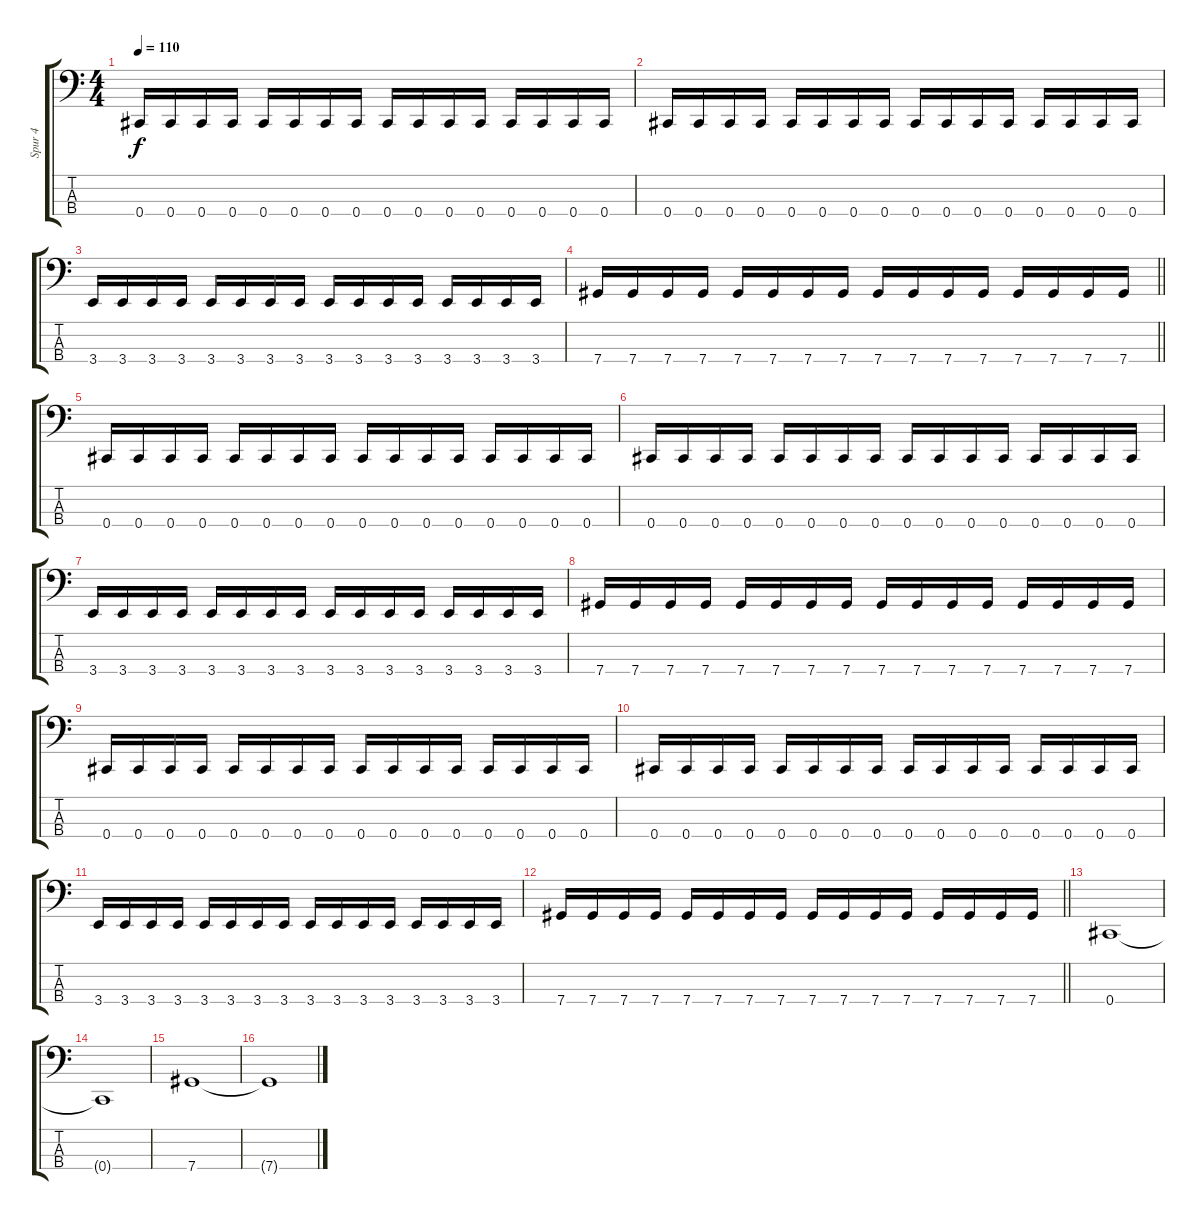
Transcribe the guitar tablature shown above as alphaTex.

\track ("Spur 4" "Spur 4") {instrument electricbasspick}
\staff {score tabs}
\tuning (E2 B1 Gb1 Db1) {hide}
\ts (4 4)
\tempo 110
\clef f4
\ks c
0.4.16{dy f} 0.4.16 0.4.16 0.4.16 0.4.16 0.4.16 0.4.16 0.4.16 0.4.16 0.4.16 0.4.16 0.4.16 0.4.16 0.4.16 0.4.16 0.4.16 |
0.4.16 0.4.16 0.4.16 0.4.16 0.4.16 0.4.16 0.4.16 0.4.16 0.4.16 0.4.16 0.4.16 0.4.16 0.4.16 0.4.16 0.4.16 0.4.16 |
3.4.16 3.4.16 3.4.16 3.4.16 3.4.16 3.4.16 3.4.16 3.4.16 3.4.16 3.4.16 3.4.16 3.4.16 3.4.16 3.4.16 3.4.16 3.4.16 |
\barLineRight lightlight
7.4.16 7.4.16 7.4.16 7.4.16 7.4.16 7.4.16 7.4.16 7.4.16 7.4.16 7.4.16 7.4.16 7.4.16 7.4.16 7.4.16 7.4.16 7.4.16 |
0.4.16 0.4.16 0.4.16 0.4.16 0.4.16 0.4.16 0.4.16 0.4.16 0.4.16 0.4.16 0.4.16 0.4.16 0.4.16 0.4.16 0.4.16 0.4.16 |
0.4.16 0.4.16 0.4.16 0.4.16 0.4.16 0.4.16 0.4.16 0.4.16 0.4.16 0.4.16 0.4.16 0.4.16 0.4.16 0.4.16 0.4.16 0.4.16 |
3.4.16 3.4.16 3.4.16 3.4.16 3.4.16 3.4.16 3.4.16 3.4.16 3.4.16 3.4.16 3.4.16 3.4.16 3.4.16 3.4.16 3.4.16 3.4.16 |
7.4.16 7.4.16 7.4.16 7.4.16 7.4.16 7.4.16 7.4.16 7.4.16 7.4.16 7.4.16 7.4.16 7.4.16 7.4.16 7.4.16 7.4.16 7.4.16 |
0.4.16 0.4.16 0.4.16 0.4.16 0.4.16 0.4.16 0.4.16 0.4.16 0.4.16 0.4.16 0.4.16 0.4.16 0.4.16 0.4.16 0.4.16 0.4.16 |
0.4.16 0.4.16 0.4.16 0.4.16 0.4.16 0.4.16 0.4.16 0.4.16 0.4.16 0.4.16 0.4.16 0.4.16 0.4.16 0.4.16 0.4.16 0.4.16 |
3.4.16 3.4.16 3.4.16 3.4.16 3.4.16 3.4.16 3.4.16 3.4.16 3.4.16 3.4.16 3.4.16 3.4.16 3.4.16 3.4.16 3.4.16 3.4.16 |
\barLineRight lightlight
7.4.16 7.4.16 7.4.16 7.4.16 7.4.16 7.4.16 7.4.16 7.4.16 7.4.16 7.4.16 7.4.16 7.4.16 7.4.16 7.4.16 7.4.16 7.4.16 |
0.4.1 |
0.4{t}.1 |
7.4.1 |
7.4{t}.1
